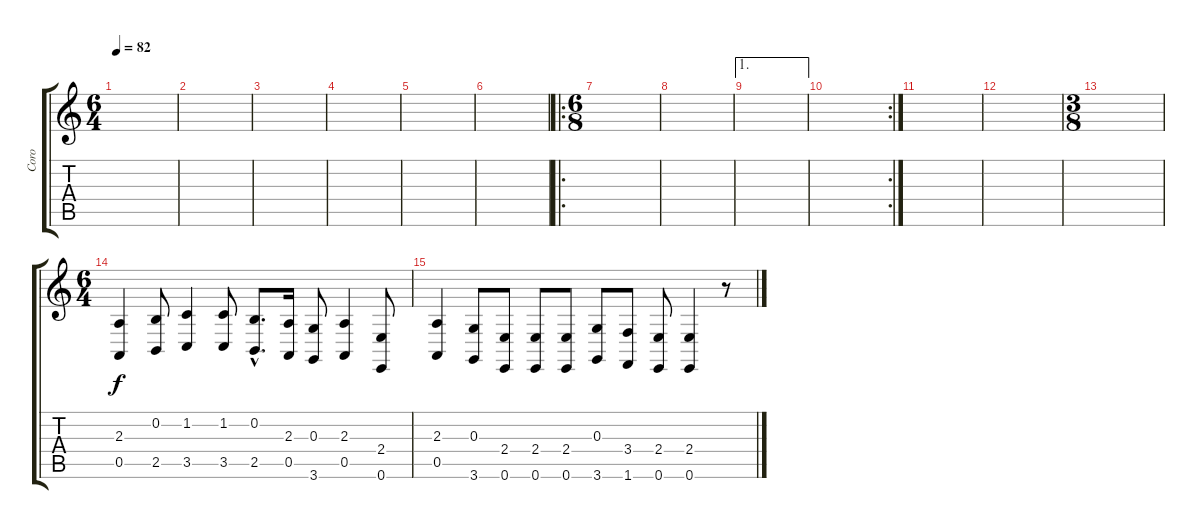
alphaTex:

\track ("Coro" "Coro") {instrument pad4choir}
\staff {score tabs}
\tuning (E4 B3 G3 D3 A2 E2) {hide}
\ts (6 4)
\tempo 82
\clef g2
\ks c
|
|
|
|
|
|
\ro
\ts (6 8)
|
|
\ae 1
|
\rc 2
|
|
|
\ts (3 8)
|
\ts (6 4)
(2.3 0.5).4 (0.2 2.5).8 (1.2 3.5).4 (1.2 3.5).8 (0.2{hac} 2.5{hac}).8{d} (2.3 0.5).16 (0.3 3.6).8 (2.3 0.5).4 (2.4 0.6).8 |
(2.3 0.5).4 (0.3 3.6).8 (2.4 0.6).8 (2.4 0.6).8 (2.4 0.6).8 (0.3 3.6).8 (3.4 1.6).8 (2.4 0.6).8 (2.4 0.6).4 r.8
